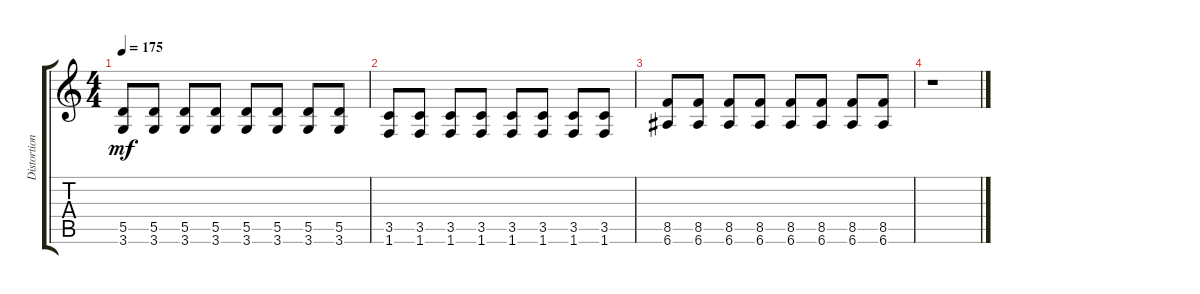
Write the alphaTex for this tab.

\track ("Distortion Guitar" "Distortion") {instrument distortionguitar}
\staff {score tabs}
\tuning (E4 B3 G3 D3 A2 E2) {hide}
\ts (4 4)
\tempo 175
\clef g2
\ks c
(5.5 3.6).8{dy mf} (5.5 3.6).8 (5.5 3.6).8 (5.5 3.6).8 (5.5 3.6).8 (5.5 3.6).8 (5.5 3.6).8 (5.5 3.6).8 |
(3.5 1.6).8 (3.5 1.6).8 (3.5 1.6).8 (3.5 1.6).8 (3.5 1.6).8 (3.5 1.6).8 (3.5 1.6).8 (3.5 1.6).8 |
(8.5 6.6).8 (8.5 6.6).8 (8.5 6.6).8 (8.5 6.6).8 (8.5 6.6).8 (8.5 6.6).8 (8.5 6.6).8 (8.5 6.6).8 |
r.1
